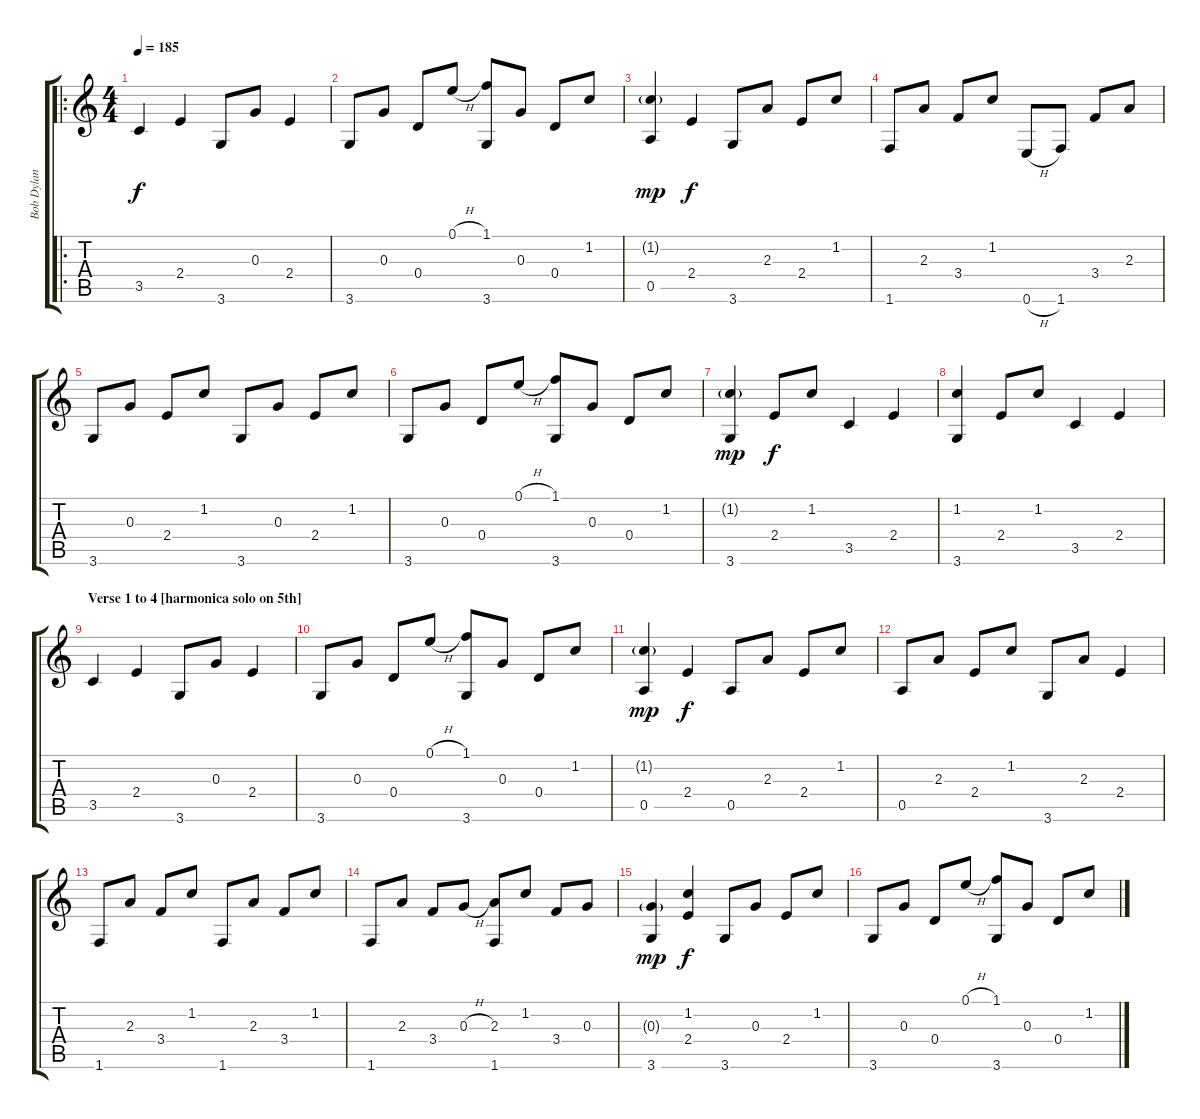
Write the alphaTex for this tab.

\track ("Bob Dylan " "Bob Dylan ") {instrument acousticguitarnylon}
\staff {score tabs}
\tuning (E4 B3 G3 D3 A2 E2) {hide}
\ro
\ts (4 4)
\tempo 185
\clef g2
\ks c
3.5.4{dy f instrument acousticguitarnylon} 2.4.4 3.6.8 0.3.8 2.4.4 |
3.6.8 0.3.8 0.4.8 0.1{h}.8 (1.1 3.6).8 0.3.8 0.4.8 1.2.8 |
(1.2{g} 0.5).4{dy mp} 2.4.4{dy f} 3.6.8 2.3.8 2.4.8 1.2.8 |
1.6.8 2.3.8 3.4.8 1.2.8 0.6{h}.8 1.6.8 3.4.8 2.3.8 |
3.6.8 0.3.8 2.4.8 1.2.8 3.6.8 0.3.8 2.4.8 1.2.8 |
3.6.8 0.3.8 0.4.8 0.1{h}.8 (1.1 3.6).8 0.3.8 0.4.8 1.2.8 |
(1.2{g} 3.6).4{dy mp} 2.4.8{dy f} 1.2.8 3.5.4 2.4.4 |
(1.2 3.6).4 2.4.8 1.2.8 3.5.4 2.4.4 |
\section ("" "Verse 1 to 4 [harmonica solo on 5th]")
3.5.4 2.4.4 3.6.8 0.3.8 2.4.4 |
3.6.8 0.3.8 0.4.8 0.1{h}.8 (1.1 3.6).8 0.3.8 0.4.8 1.2.8 |
(1.2{g} 0.5).4{dy mp} 2.4.4{dy f} 0.5.8 2.3.8 2.4.8 1.2.8 |
0.5.8 2.3.8 2.4.8 1.2.8 3.6.8 2.3.8 2.4.4 |
1.6.8 2.3.8 3.4.8 1.2.8 1.6.8 2.3.8 3.4.8 1.2.8 |
1.6.8 2.3.8 3.4.8 0.3{h}.8 (2.3 1.6).8 1.2.8 3.4.8 0.3.8 |
(0.3{g} 3.6).4{dy mp} (1.2 2.4).4{dy f} 3.6.8 0.3.8 2.4.8 1.2.8 |
3.6.8 0.3.8 0.4.8 0.1{h}.8 (1.1 3.6).8 0.3.8 0.4.8 1.2.8
